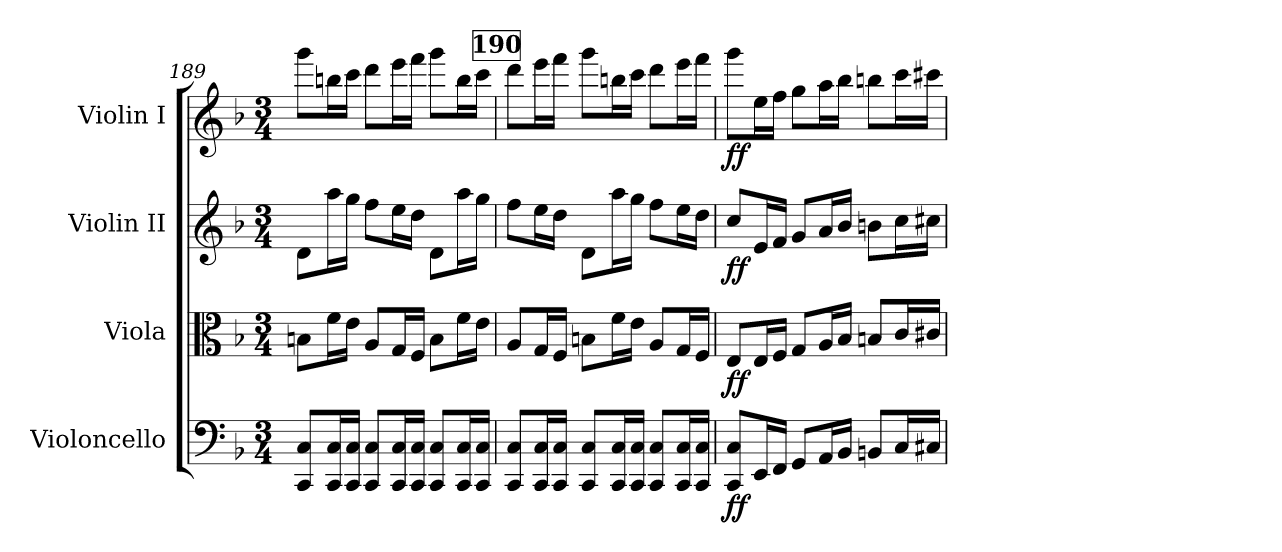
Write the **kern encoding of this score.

**kern	**dynam	**kern	**dynam	**kern	**dynam	**kern	**dynam
*part4	*part4	*part3	*part3	*part2	*part2	*part1	*part1
*staff4	*staff4	*staff3	*staff3	*staff2	*staff2	*staff1	*staff1
*I"Violoncello	*	*I"Viola	*	*I"Violin II	*	*I"Violin I	*
*I'Vc	*	*I'Vla	*	*I'Vln	*	*I'Vln	*
*clefF4	*	*clefC3	*	*clefG2	*	*clefG2	*
*k[b-]	*	*k[b-]	*	*k[b-]	*	*k[b-]	*
*M3/4	*	*M3/4	*	*M3/4	*	*M3/4	*
=189	=189	=189	=189	=189	=189	=189	=189
8CC/ 8C/L	.	8Bn\L	.	8d/L	.	8ggg\L	.
16CC/ 16C/L	.	16f\L	.	16aa\L	.	16bbn\L	.
16CC/ 16C/JJ	.	16e\JJ	.	16gg\JJ	.	16ccc\JJ	.
8CC/ 8C/L	.	8A/L	.	8ff\L	.	8ddd\L	.
16CC/ 16C/L	.	16G/L	.	16ee\L	.	16eee\L	.
16CC/ 16C/JJ	.	16F/JJ	.	16dd\JJ	.	16fff\JJ	.
8CC/ 8C/L	.	8B\L	.	8d/L	.	8ggg\L	.
16CC/ 16C/L	.	16f\L	.	16aa\L	.	16bb\L	.
16CC/ 16C/JJ	.	16e\JJ	.	16gg\JJ	.	16ccc\JJ	.
!!LO:REH:place=s1:a:B:fs=14:t=190
=190	=190	=190	=190	=190	=190	=190	=190
8CC/ 8C/L	.	8A/L	.	8ff\L	.	8ddd\L	.
16CC/ 16C/L	.	16G/L	.	16ee\L	.	16eee\L	.
16CC/ 16C/JJ	.	16F/JJ	.	16dd\JJ	.	16fff\JJ	.
8CC/ 8C/L	.	8Bn\L	.	8d/L	.	8ggg\L	.
16CC/ 16C/L	.	16f\L	.	16aa\L	.	16bbn\L	.
16CC/ 16C/JJ	.	16e\JJ	.	16gg\JJ	.	16ccc\JJ	.
8CC/ 8C/L	.	8A/L	.	8ff\L	.	8ddd\L	.
16CC/ 16C/L	.	16G/L	.	16ee\L	.	16eee\L	.
16CC/ 16C/JJ	.	16F/JJ	.	16dd\JJ	.	16fff\JJ	.
=191	=191	=191	=191	=191	=191	=191	=191
!	!LO:DY:b	!	!LO:DY:b	!	!LO:DY:b	!	!LO:DY:b
8CC/ 8C/L	ff	8E/L	ff	8cc/L	ff	8ggg\L	ff
16EE/L	.	16E/L	.	16e/L	.	16ee\L	.
16FF/JJ	.	16F/JJ	.	16f/JJ	.	16ff\JJ	.
8GG/L	.	8G/L	.	8g/L	.	8gg\L	.
16AA/L	.	16A/L	.	16a/L	.	16aa\L	.
16BB-/JJ	.	16B-/JJ	.	16b-/JJ	.	16bb-\JJ	.
8BBn/L	.	8Bn/L	.	8bn\L	.	8bbn\L	.
16C/L	.	16c/L	.	16cc\L	.	16ccc\L	.
16C#X/JJ	.	16c#X/JJ	.	16cc#X\JJ	.	16ccc#X\JJ	.
=	=	=	=	=	=	=	=
*-	*-	*-	*-	*-	*-	*-	*-
